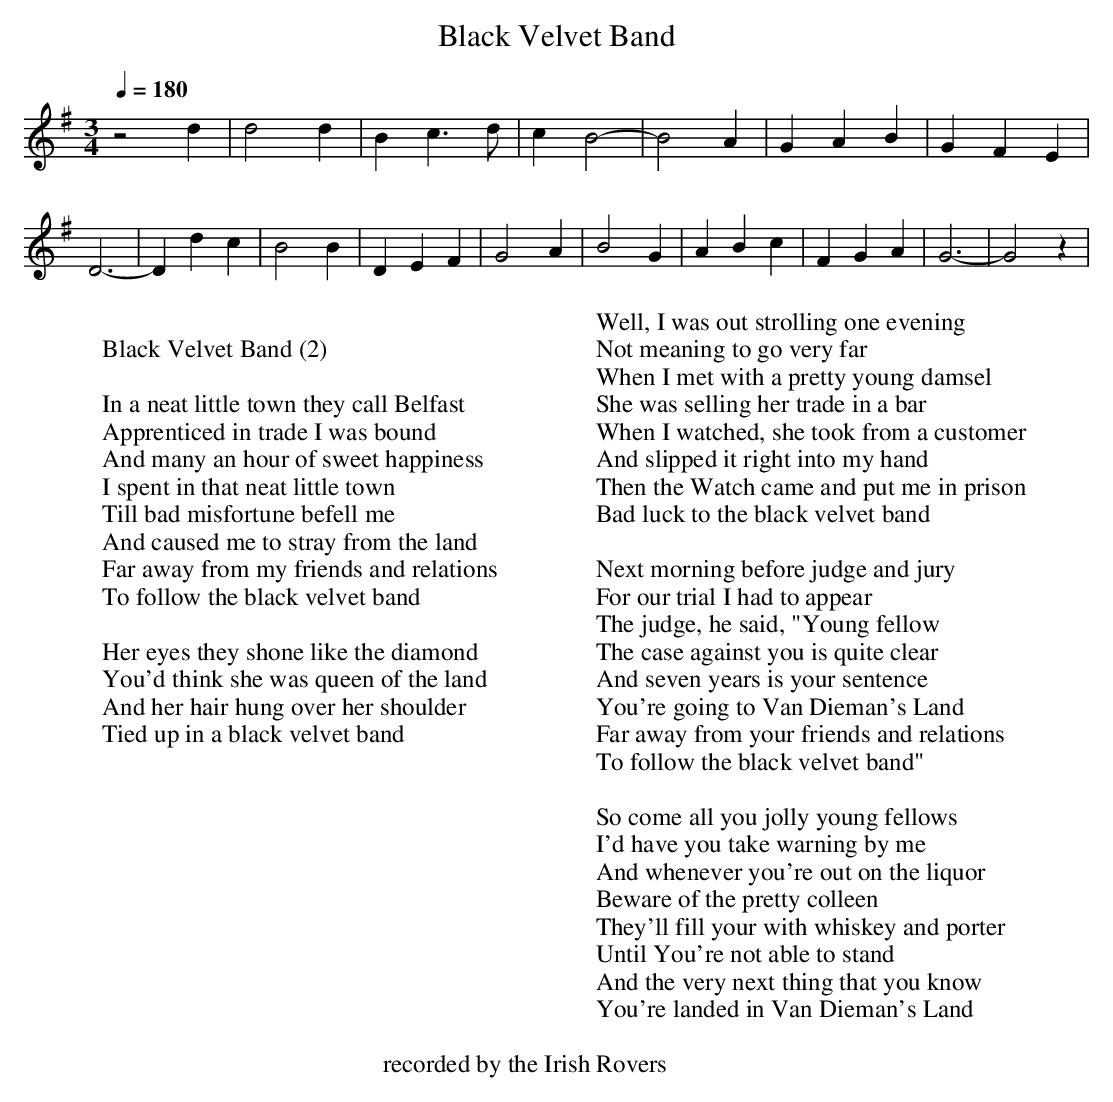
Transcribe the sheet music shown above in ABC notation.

X:1
T:Black Velvet Band
M:3/4
L:1/4
Q:1/4=180
K:G
z2 d| d2 d| B c3/2 d/2| c B2-| B2 A| G A B| G F E| D3-| D d c| B2 B|\
D E F| G2- A| B2 G| A B c| F G A| G3-| G2 z|
W:
W:Black Velvet Band (2)
W:
W:In a neat little town they call Belfast
W:Apprenticed in trade I was bound
W:And many an hour of sweet happiness
W:I spent in that neat little town
W:Till bad misfortune befell me
W:And caused me to stray from the land
W:Far away from my friends and relations
W:To follow the black velvet band
W:
W:  Her eyes they shone like the diamond
W:  You'd think she was queen of the land
W:  And her hair hung over her shoulder
W:  Tied up in a black velvet band
W:
W:Well, I was out strolling one evening
W:Not meaning to go very far
W:When I met with a pretty young damsel
W:She was selling her trade in a bar
W:When I watched, she took from a customer
W:And slipped it right into my hand
W:Then the Watch came and put me in prison
W:Bad luck to the black velvet band
W:
W:Next morning before judge and jury
W:For our trial I had to appear
W:The judge, he said, "Young fellow
W:The case against you is quite clear
W:And seven years is your sentence
W:You're going to Van Dieman's Land
W:Far away from your friends and relations
W:To follow the black velvet band"
W:
W:So come all you jolly young fellows
W:I'd have you take warning by me
W:And whenever you're out on the liquor
W:Beware of the pretty colleen
W:They'll fill your with whiskey and porter
W:Until You're not able to stand
W:And the very next thing that you know
W:You're landed in Van Dieman's Land
W:
W:recorded by the Irish Rovers
